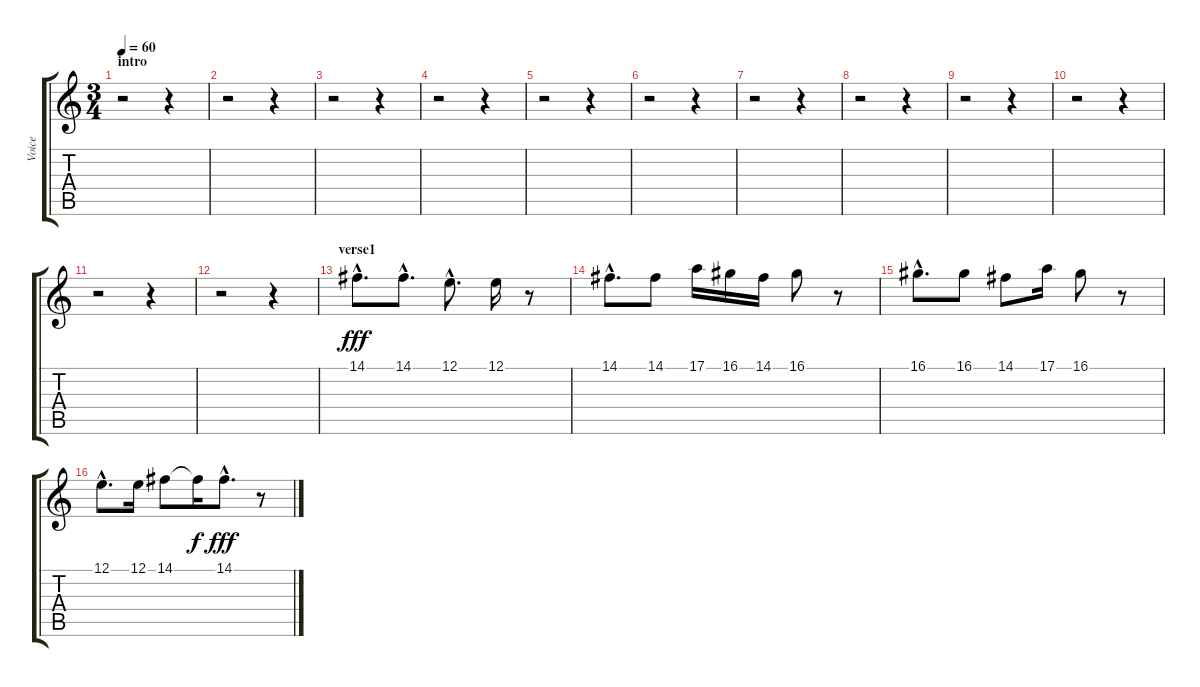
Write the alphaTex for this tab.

\track ("Voice" "Voice") {instrument choiraahs}
\staff {score tabs}
\tuning (E4 B3 G3 D3 A2 E2) {hide}
\ts (3 4)
\section ("" "intro")
\tempo 60
\clef g2
\ks c
r.2{dy fff instrument choiraahs} r.4 |
r.2 r.4 |
r.2 r.4 |
r.2 r.4 |
r.2 r.4 |
r.2 r.4 |
r.2 r.4 |
r.2 r.4 |
r.2 r.4 |
r.2 r.4 |
r.2 r.4 |
r.2 r.4 |
\section ("" "verse1")
14.1{hac}.8{d} 14.1{hac}.8{d} 12.1{hac}.8{d} 12.1.16 r.8 |
14.1{hac}.8{d} 14.1.8 17.1.16 16.1.16 14.1.16 16.1.8 r.8 |
16.1{hac}.8{d} 16.1.8 14.1.8 17.1.16 16.1.8 r.8 |
12.1{hac}.8{d} 12.1.16 14.1.8 14.1{t}.16{dy f} 14.1{hac}.8{d dy fff} r.8
